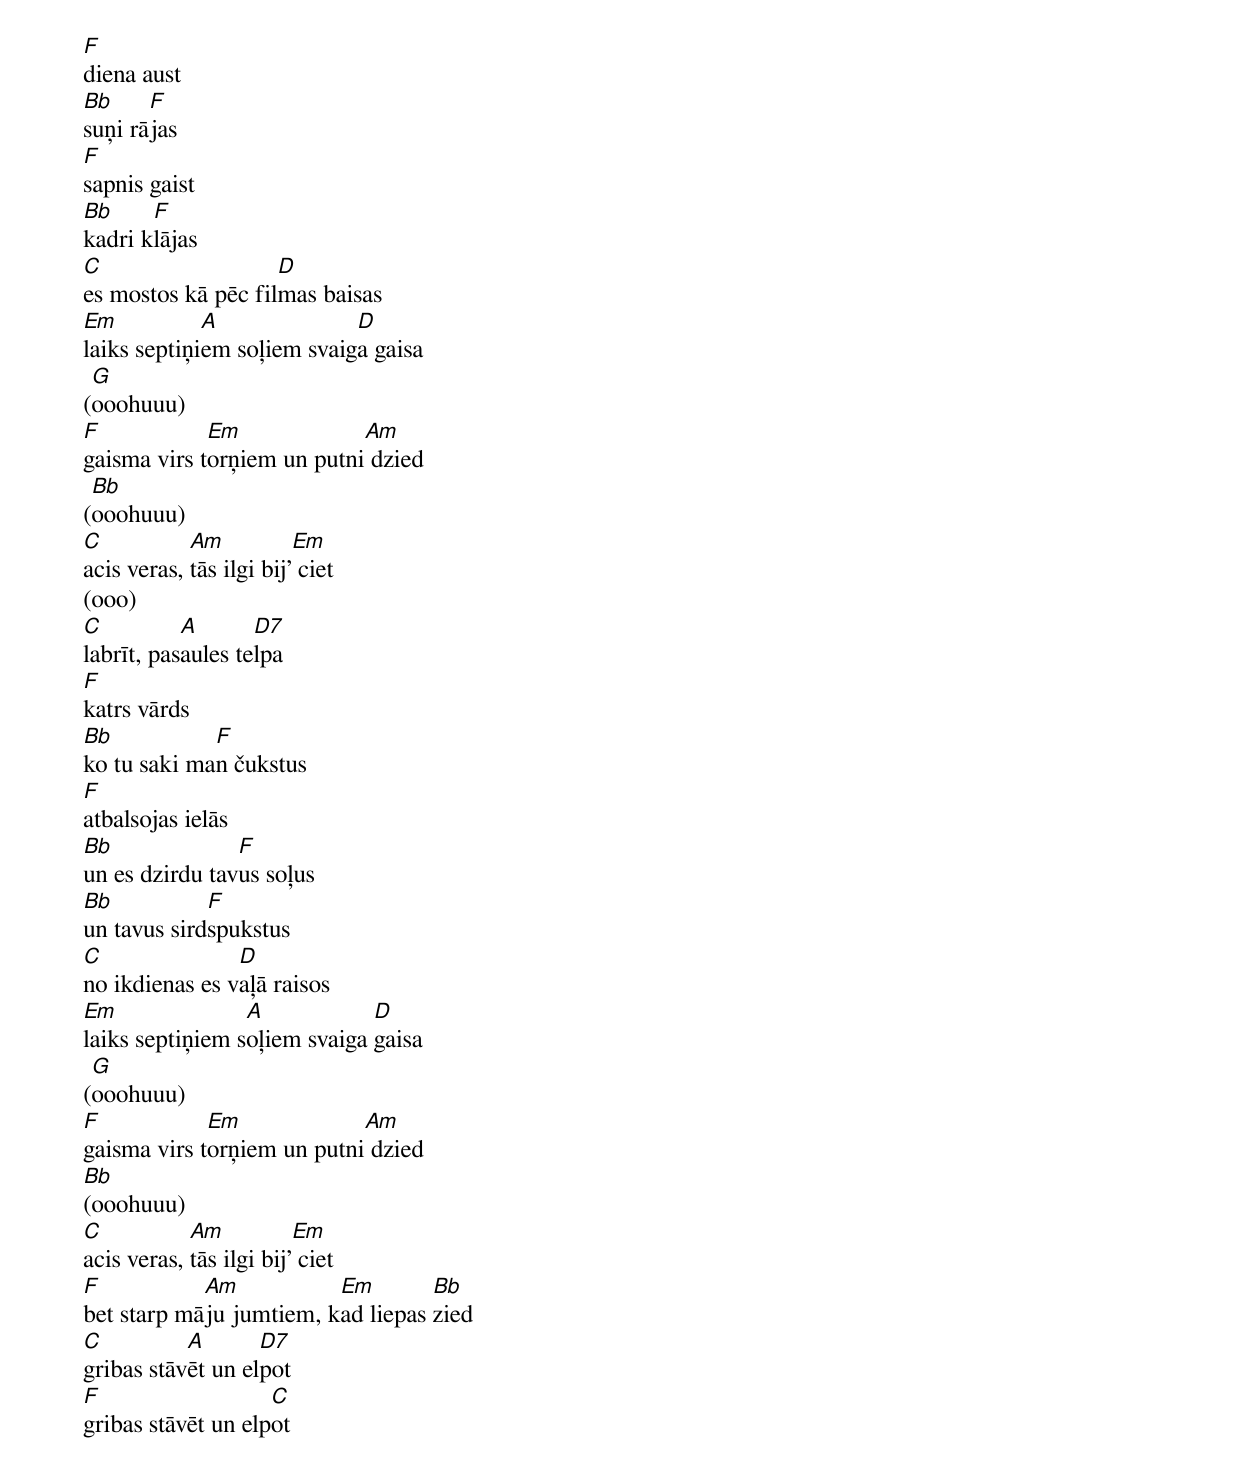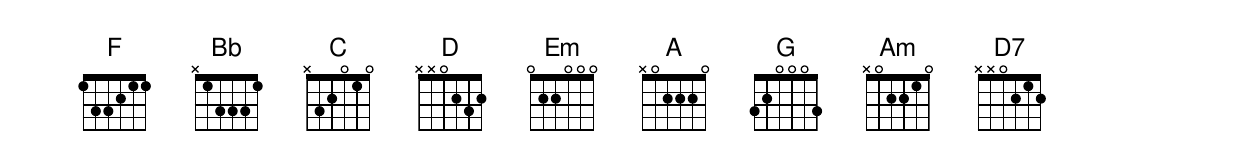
F
diena aust
Bb     F
suņi rājas
F
sapnis gaist
Bb     F
kadri klājas
C                   D
es mostos kā pēc filmas baisas
Em           A              D
laiks septiņiem soļiem svaiga gaisa
 G
(ooohuuu)
F            Em             Am
gaisma virs torņiem un putni dzied
 Bb
(ooohuuu)
C           Am           Em
acis veras, tās ilgi bij' ciet
(ooo)
C          A       D7
labrīt, pasaules telpa
F
katrs vārds
Bb           F
ko tu saki man čukstus
F
atbalsojas ielās
Bb              F
un es dzirdu tavus soļus
Bb           F
un tavus sirdspukstus
C               D
no ikdienas es vaļā raisos
Em               A            D
laiks septiņiem soļiem svaiga gaisa
 G
(ooohuuu)
F            Em             Am
gaisma virs torņiem un putni dzied
Bb
(ooohuuu)
C           Am           Em
acis veras, tās ilgi bij' ciet
F           Am           Em        Bb
bet starp māju jumtiem, kad liepas zied
C          A       D7
gribas stāvēt un elpot
F                   C
gribas stāvēt un elpot
